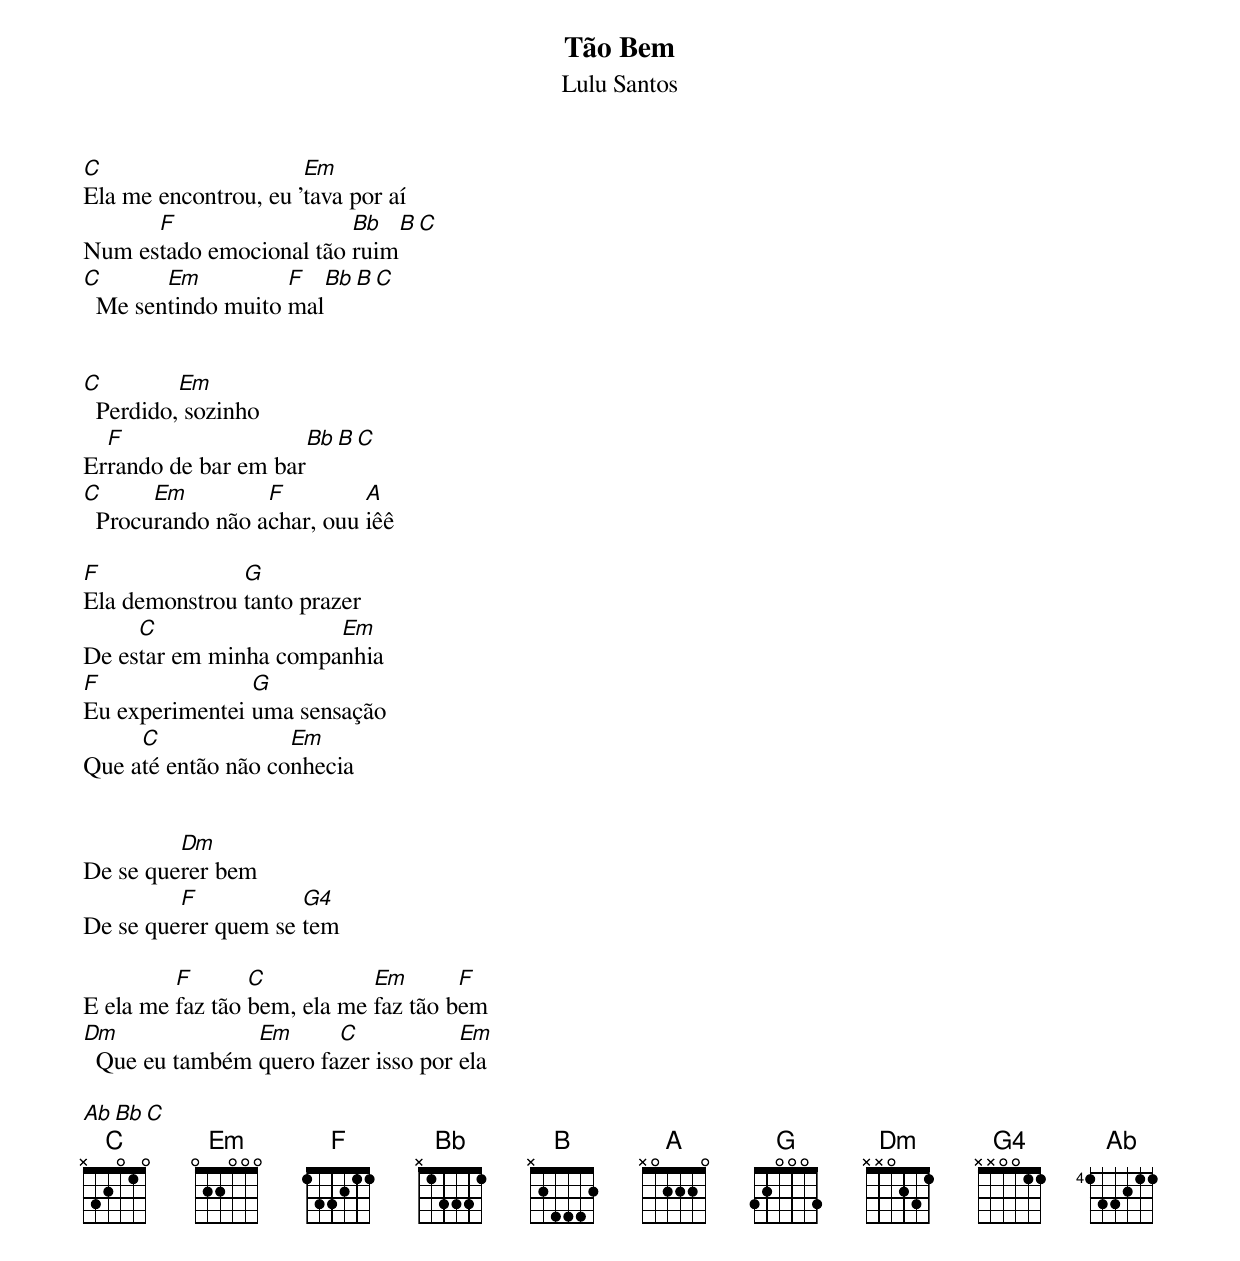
Tão Bem
Lulu Santos

C                     Em
Ela me encontrou, eu 'tava por aí
      F                  Bb    B    C
Num estado emocional tão ruim
C       Em          F   Bb   B   C
  Me sentindo muito mal


C         Em
  Perdido, sozinho
  F                   Bb  B  C
Errando de bar em bar
C      Em         F         A
  Procurando não achar, ouu iêê

F              G
Ela demonstrou tanto prazer
     C                 Em
De estar em minha companhia
F               G
Eu experimentei uma sensação
     C              Em
Que até então não conhecia


         Dm
De se querer bem
         F           G4
De se querer quem se tem

         F       C           Em       F
E ela me faz tão bem, ela me faz tão bem
Dm              Em      C            Em
  Que eu também quero fazer isso por ela

Ab    Bb    C
